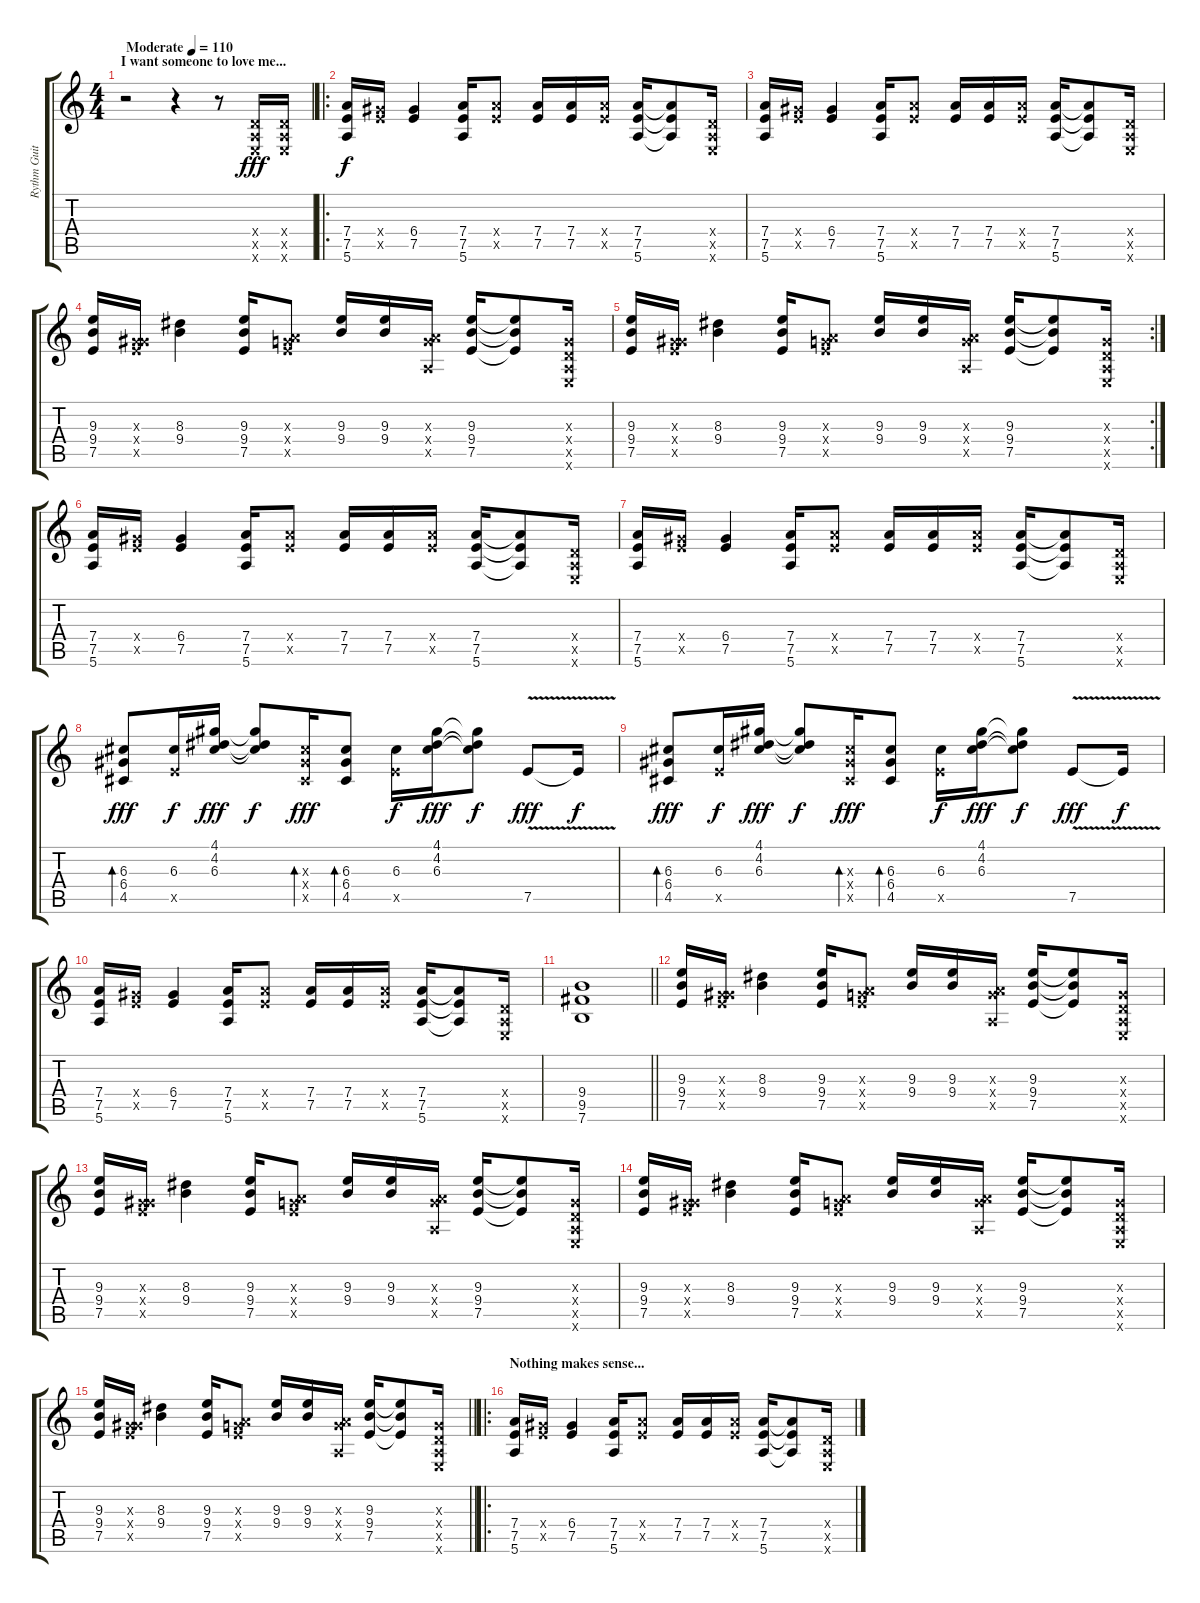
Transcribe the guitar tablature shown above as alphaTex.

\track ("Rythm Guitar" "Rythm Guit") {instrument electricguitarmuted}
\staff {score tabs}
\tuning (E4 B3 G3 D3 A2 E2) {hide}
\ts (4 4)
\section ("" "I want someone to love me...")
\tempo (110 "Moderate")
\clef g2
\ks c
r.2{dy fff instrument electricguitarmuted} r.4 r.8 (0.4{x} 0.5{x} 0.6{x}).16 (0.4{x} 0.5{x} 0.6{x}).16 |
\ro
(7.4 7.5 5.6).16{dy f} (6.4{x} 7.5{x}).16 (6.4 7.5).4 (7.4 7.5 5.6).16 (7.4{x} 7.5{x}).8 (7.4 7.5).16 (7.4 7.5).16 (7.4{x} 7.5{x}).16 (7.4 7.5 5.6).16 (7.4{t} 7.5{t} 5.6{t}).8 (0.4{x} 0.5{x} 0.6{x}).16 |
(7.4 7.5 5.6).16 (6.4{x} 7.5{x}).16 (6.4 7.5).4 (7.4 7.5 5.6).16 (7.4{x} 7.5{x}).8 (7.4 7.5).16 (7.4 7.5).16 (7.4{x} 7.5{x}).16 (7.4 7.5 5.6).16 (7.4{t} 7.5{t} 5.6{t}).8 (0.4{x} 0.5{x} 0.6{x}).16 |
(9.3 9.4 7.5).16 (0.3{x} 6.4{x} 7.5{x}).16 (8.3 9.4).4 (9.3 9.4 7.5).16 (0.3{x} 7.4{x} 7.5{x}).8 (9.3 9.4).16 (9.3 9.4).16 (0.3{x} 7.4{x} 0.5{x}).16 (9.3 9.4 7.5).16 (9.3{t} 9.4{t} 7.5{t}).8 (0.3{x} 0.4{x} 0.5{x} 0.6{x}).16 |
\rc 2
(9.3 9.4 7.5).16 (0.3{x} 6.4{x} 7.5{x}).16 (8.3 9.4).4 (9.3 9.4 7.5).16 (0.3{x} 7.4{x} 7.5{x}).8 (9.3 9.4).16 (9.3 9.4).16 (0.3{x} 7.4{x} 0.5{x}).16 (9.3 9.4 7.5).16 (9.3{t} 9.4{t} 7.5{t}).8 (0.3{x} 0.4{x} 0.5{x} 0.6{x}).16 |
(7.4 7.5 5.6).16 (6.4{x} 7.5{x}).16 (6.4 7.5).4 (7.4 7.5 5.6).16 (7.4{x} 7.5{x}).8 (7.4 7.5).16 (7.4 7.5).16 (7.4{x} 7.5{x}).16 (7.4 7.5 5.6).16 (7.4{t} 7.5{t} 5.6{t}).8 (0.4{x} 0.5{x} 0.6{x}).16 |
(7.4 7.5 5.6).16 (6.4{x} 7.5{x}).16 (6.4 7.5).4 (7.4 7.5 5.6).16 (7.4{x} 7.5{x}).8 (7.4 7.5).16 (7.4 7.5).16 (7.4{x} 7.5{x}).16 (7.4 7.5 5.6).16 (7.4{t} 7.5{t} 5.6{t}).8 (0.4{x} 0.5{x} 0.6{x}).16 |
(6.3 6.4 4.5).8{bd 60 dy fff} (6.3 7.5{x}).16{dy f} (4.1 4.2 6.3).16{dy fff} (4.1{t} 4.2{t} 6.3{t}).8{dy f} (6.3{x} 6.4{x} 4.5{x}).16{bd 60 dy fff} (6.3 6.4 4.5).8{bd 60} (6.3 7.5{x}).16{dy f} (4.1 4.2 6.3).16{dy fff} (4.1{t} 4.2{t} 6.3{t}).8{dy f} 7.5{v}.8{dy fff} 7.5{t}.16{dy f} |
(6.3 6.4 4.5).8{bd 60 dy fff} (6.3 7.5{x}).16{dy f} (4.1 4.2 6.3).16{dy fff} (4.1{t} 4.2{t} 6.3{t}).8{dy f} (6.3{x} 6.4{x} 4.5{x}).16{bd 60 dy fff} (6.3 6.4 4.5).8{bd 60} (6.3 7.5{x}).16{dy f} (4.1 4.2 6.3).16{dy fff} (4.1{t} 4.2{t} 6.3{t}).8{dy f} 7.5{v}.8{dy fff} 7.5{t}.16{dy f} |
(7.4 7.5 5.6).16 (6.4{x} 7.5{x}).16 (6.4 7.5).4 (7.4 7.5 5.6).16 (7.4{x} 7.5{x}).8 (7.4 7.5).16 (7.4 7.5).16 (7.4{x} 7.5{x}).16 (7.4 7.5 5.6).16 (7.4{t} 7.5{t} 5.6{t}).8 (0.4{x} 0.5{x} 0.6{x}).16 |
\barLineRight lightlight
(9.4 9.5 7.6).1{instrument overdrivenguitar} |
(9.3 9.4 7.5).16 (0.3{x} 6.4{x} 7.5{x}).16 (8.3 9.4).4 (9.3 9.4 7.5).16 (0.3{x} 7.4{x} 7.5{x}).8 (9.3 9.4).16 (9.3 9.4).16 (0.3{x} 7.4{x} 0.5{x}).16 (9.3 9.4 7.5).16 (9.3{t} 9.4{t} 7.5{t}).8 (0.3{x} 0.4{x} 0.5{x} 0.6{x}).16 |
(9.3 9.4 7.5).16 (0.3{x} 6.4{x} 7.5{x}).16 (8.3 9.4).4 (9.3 9.4 7.5).16 (0.3{x} 7.4{x} 7.5{x}).8 (9.3 9.4).16 (9.3 9.4).16 (0.3{x} 7.4{x} 0.5{x}).16 (9.3 9.4 7.5).16 (9.3{t} 9.4{t} 7.5{t}).8 (0.3{x} 0.4{x} 0.5{x} 0.6{x}).16 |
(9.3 9.4 7.5).16 (0.3{x} 6.4{x} 7.5{x}).16 (8.3 9.4).4 (9.3 9.4 7.5).16 (0.3{x} 7.4{x} 7.5{x}).8 (9.3 9.4).16 (9.3 9.4).16 (0.3{x} 7.4{x} 0.5{x}).16 (9.3 9.4 7.5).16 (9.3{t} 9.4{t} 7.5{t}).8 (0.3{x} 0.4{x} 0.5{x} 0.6{x}).16 |
\barLineRight lightlight
(9.3 9.4 7.5).16 (0.3{x} 6.4{x} 7.5{x}).16 (8.3 9.4).4 (9.3 9.4 7.5).16 (0.3{x} 7.4{x} 7.5{x}).8 (9.3 9.4).16 (9.3 9.4).16 (0.3{x} 7.4{x} 0.5{x}).16 (9.3 9.4 7.5).16 (9.3{t} 9.4{t} 7.5{t}).8 (0.3{x} 0.4{x} 0.5{x} 0.6{x}).16 |
\ro
\section ("" "Nothing makes sense...")
(7.4 7.5 5.6).16{instrument electricguitarclean} (6.4{x} 7.5{x}).16 (6.4 7.5).4 (7.4 7.5 5.6).16 (7.4{x} 7.5{x}).8 (7.4 7.5).16 (7.4 7.5).16 (7.4{x} 7.5{x}).16 (7.4 7.5 5.6).16 (7.4{t} 7.5{t} 5.6{t}).8 (0.4{x} 0.5{x} 0.6{x}).16
